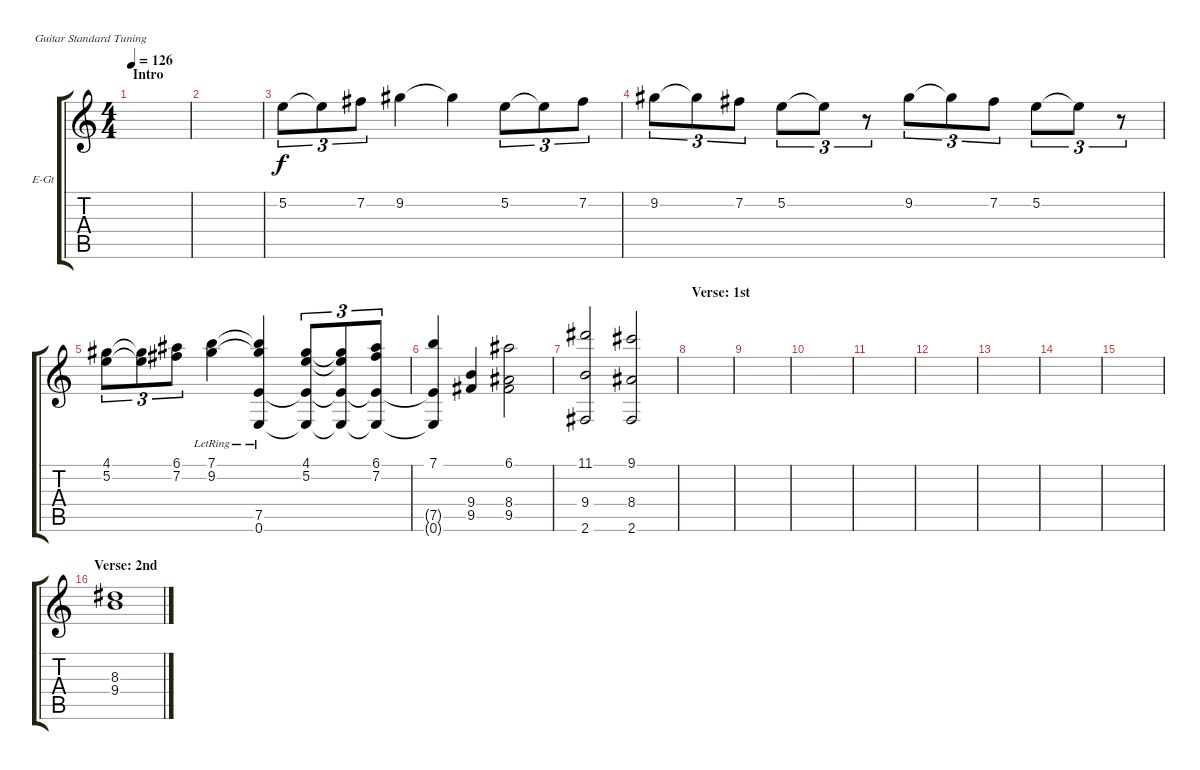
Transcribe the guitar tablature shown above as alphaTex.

\defaultSystemsLayout 4
\bracketExtendMode groupsimilarinstruments
\firstSystemTrackNameOrientation horizontal
\otherSystemsTrackNameOrientation horizontal
\track ("Trumpet" "E-Gt") {instrument electricguitarclean}
\staff {score tabs}
\tuning (E4 B3 G3 D3 A2 E2)
\ts (4 4)
\section ("" "Intro")
\tempo 126
\clef g2
\scale
0.485477
\ks c
|
\scale
0.257261 |
\scale
0.257261 5.2.8{tu (3 2)} 5.2{t}.8{tu (3 2)} 7.2.8{tu (3 2)} 9.2.4 9.2{t}.4 5.2.8{tu (3 2)} 5.2{t}.8{tu (3 2)} 7.2.8{tu (3 2)} |
\scale
0.333333 9.2.8{tu (3 2)} 9.2{t}.8{tu (3 2)} 7.2.8{tu (3 2)} 5.2.8{tu (3 2)} 5.2{t}.8{tu (3 2)} r.8{tu (3 2)} 9.2.8{tu (3 2)} 9.2{t}.8{tu (3 2)} 7.2.8{tu (3 2)} 5.2.8{tu (3 2)} 5.2{t}.8{tu (3 2)} r.8{tu (3 2)} |
\scale
0.333333 (5.2 4.1).8{tu (3 2)} (5.2{t} 4.1{t}).8{tu (3 2)} (7.2 6.1).8{tu (3 2)} (9.2{lr} 7.1{lr}).4 (9.2{lr t} 7.1{lr t} 0.6{lr} 7.5{lr}).4 (5.2 4.1 0.6{t} 7.5{t}).8{tu (3 2)} (5.2{t} 4.1{t} 0.6{t} 7.5{t}).8{tu (3 2)} (7.2 6.1 0.6{t} 7.5{t}).8{tu (3 2)} |
\scale
0.333333 (0.6{t} 7.1 7.5{t}).4 (9.5 9.4).4 (6.1 8.4 9.5).2 |
\scale
0.333333 (2.6 11.1 9.4).2 (2.6 8.4 9.1).2 |
\section ("" "Verse: 1st")
\scale
0.333333 |
\scale
0.333333 |
\scale
0.333333 |
\scale
0.333333 |
\scale
0.333333 |
\scale
0.333333 |
\scale
0.333333 |
\scale
0.333333 |
\section ("" "Verse: 2nd")
\scale
0.333333 (8.3 9.4).1
